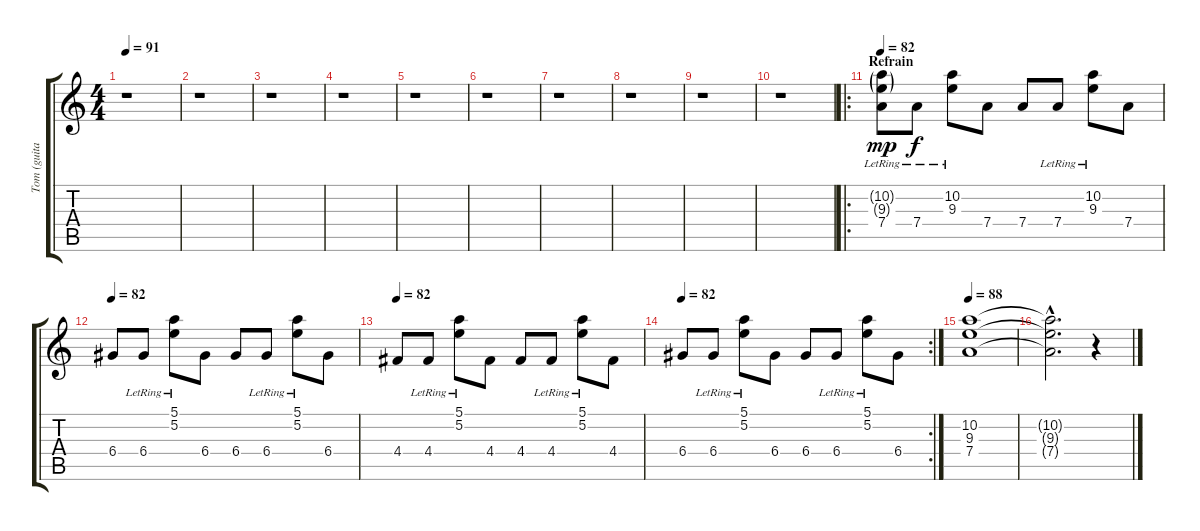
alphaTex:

\track ("Tom (guitare)" "Tom (guita") {instrument overdrivenguitar}
\staff {score tabs}
\tuning (E4 B3 G3 D3 A2 E2) {hide}
\ts (4 4)
\tempo 91
\clef g2
\ks c
r.1{dy mp} |
r.1 |
r.1 |
r.1 |
r.1 |
r.1 |
r.1 |
r.1 |
r.1 |
r.1 |
\ro
\section ("" "Refrain")
\tempo 82
(10.2{g lr} 9.3{g lr} 7.4).8 7.4{lr}.8{dy f} (10.2{lr} 9.3{lr}).8 7.4.8 7.4.8 7.4{lr}.8 (10.2{lr} 9.3{lr}).8 7.4.8 |
\tempo 82
6.4.8 6.4{lr}.8 (5.1{lr} 5.2{lr}).8 6.4.8 6.4.8 6.4{lr}.8 (5.1{lr} 5.2{lr}).8 6.4.8 |
\tempo 82
4.4.8 4.4{lr}.8 (5.1{lr} 5.2{lr}).8 4.4.8 4.4.8 4.4{lr}.8 (5.1{lr} 5.2{lr}).8 4.4.8 |
\rc 2
\tempo 82
6.4.8 6.4{lr}.8 (5.1{lr} 5.2{lr}).8 6.4.8 6.4.8 6.4{lr}.8 (5.1{lr} 5.2{lr}).8 6.4.8 |
\tempo 88
(10.2 9.3 7.4).1{volume 0} |
(10.2{hac t} 9.3{hac t} 7.4{hac t}).2{d} r.4{volume 12}
